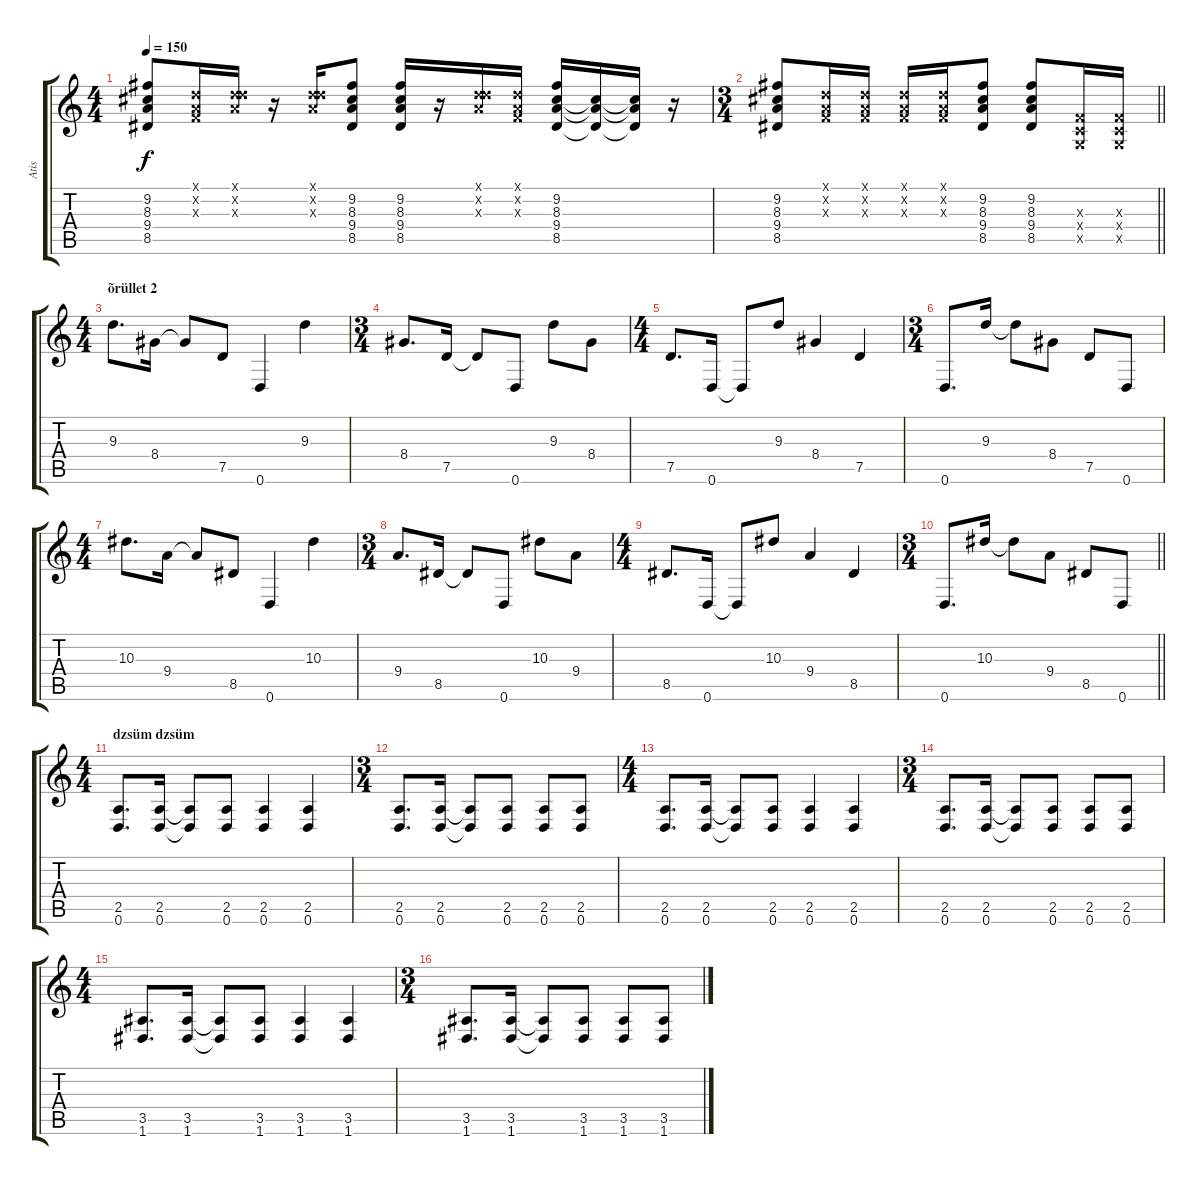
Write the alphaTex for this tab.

\track ("Atis" "Atis") {instrument distortionguitar}
\staff {score tabs}
\tuning (D4 A3 F3 C3 G2 D2) {hide}
\ts (4 4)
\tempo 150
\clef g2
\ks c
(9.2 8.3 9.4 8.5).8{dy f} (0.1{x} 0.2{x} 0.3{x}).16 (0.1{x} 0.2{x} 9.3{x}).16 r.16 (0.1{x} 0.2{x} 9.3{x}).16 (9.2 8.3 9.4 8.5).8 (9.2 8.3 9.4 8.5).16 r.16 (0.1{x} 0.2{x} 9.3{x}).16 (0.1{x} 0.2{x} 0.3{x}).16 (9.2 8.3 9.4 8.5).16 (8.3{t} 9.4{t} 8.5{t}).16 (8.3{t} 9.4{t} 8.5{t}).16 r.16 |
\ts (3 4)
\barLineRight lightlight
(9.2 8.3 9.4 8.5).8 (0.1{x} 0.2{x} 0.3{x}).16 (0.1{x} 0.2{x} 0.3{x}).16 (0.1{x} 0.2{x} 0.3{x}).16 (0.1{x} 0.2{x} 0.3{x}).16 (9.2 8.3 9.4 8.5).8 (9.2 8.3 9.4 8.5).8 (0.3{x} 0.4{x} 0.5{x}).16 (0.3{x} 0.4{x} 0.5{x}).16 |
\ts (4 4)
\section ("" "õrüllet 2")
9.3.8{d instrument distortionguitar} 8.4.16 8.4{t}.8 7.5.8 0.6.4 9.3.4 |
\ts (3 4)
8.4.8{d} 7.5.16 7.5{t}.8 0.6.8 9.3.8 8.4.8 |
\ts (4 4)
7.5.8{d} 0.6.16 0.6{t}.8 9.3.8 8.4.4 7.5.4 |
\ts (3 4)
0.6.8{d} 9.3.16 9.3{t}.8 8.4.8 7.5.8 0.6.8 |
\ts (4 4)
10.3.8{d} 9.4.16 9.4{t}.8 8.5.8 0.6.4 10.3.4 |
\ts (3 4)
9.4.8{d} 8.5.16 8.5{t}.8 0.6.8 10.3.8 9.4.8 |
\ts (4 4)
8.5.8{d} 0.6.16 0.6{t}.8 10.3.8 9.4.4 8.5.4 |
\ts (3 4)
\barLineRight lightlight
0.6.8{d} 10.3.16 10.3{t}.8 9.4.8 8.5.8 0.6.8 |
\ts (4 4)
\section ("" "dzsüm dzsüm")
(2.5 0.6).8{d} (2.5 0.6).16 (2.5{t} 0.6{t}).8 (2.5 0.6).8 (2.5 0.6).4 (2.5 0.6).4 |
\ts (3 4)
(2.5 0.6).8{d} (2.5 0.6).16 (2.5{t} 0.6{t}).8 (2.5 0.6).8 (2.5 0.6).8 (2.5 0.6).8 |
\ts (4 4)
(2.5 0.6).8{d} (2.5 0.6).16 (2.5{t} 0.6{t}).8 (2.5 0.6).8 (2.5 0.6).4 (2.5 0.6).4 |
\ts (3 4)
(2.5 0.6).8{d} (2.5 0.6).16 (2.5{t} 0.6{t}).8 (2.5 0.6).8 (2.5 0.6).8 (2.5 0.6).8 |
\ts (4 4)
(3.5 1.6).8{d} (3.5 1.6).16 (3.5{t} 1.6{t}).8 (3.5 1.6).8 (3.5 1.6).4 (3.5 1.6).4 |
\ts (3 4)
(3.5 1.6).8{d} (3.5 1.6).16 (3.5{t} 1.6{t}).8 (3.5 1.6).8 (3.5 1.6).8 (3.5 1.6).8
